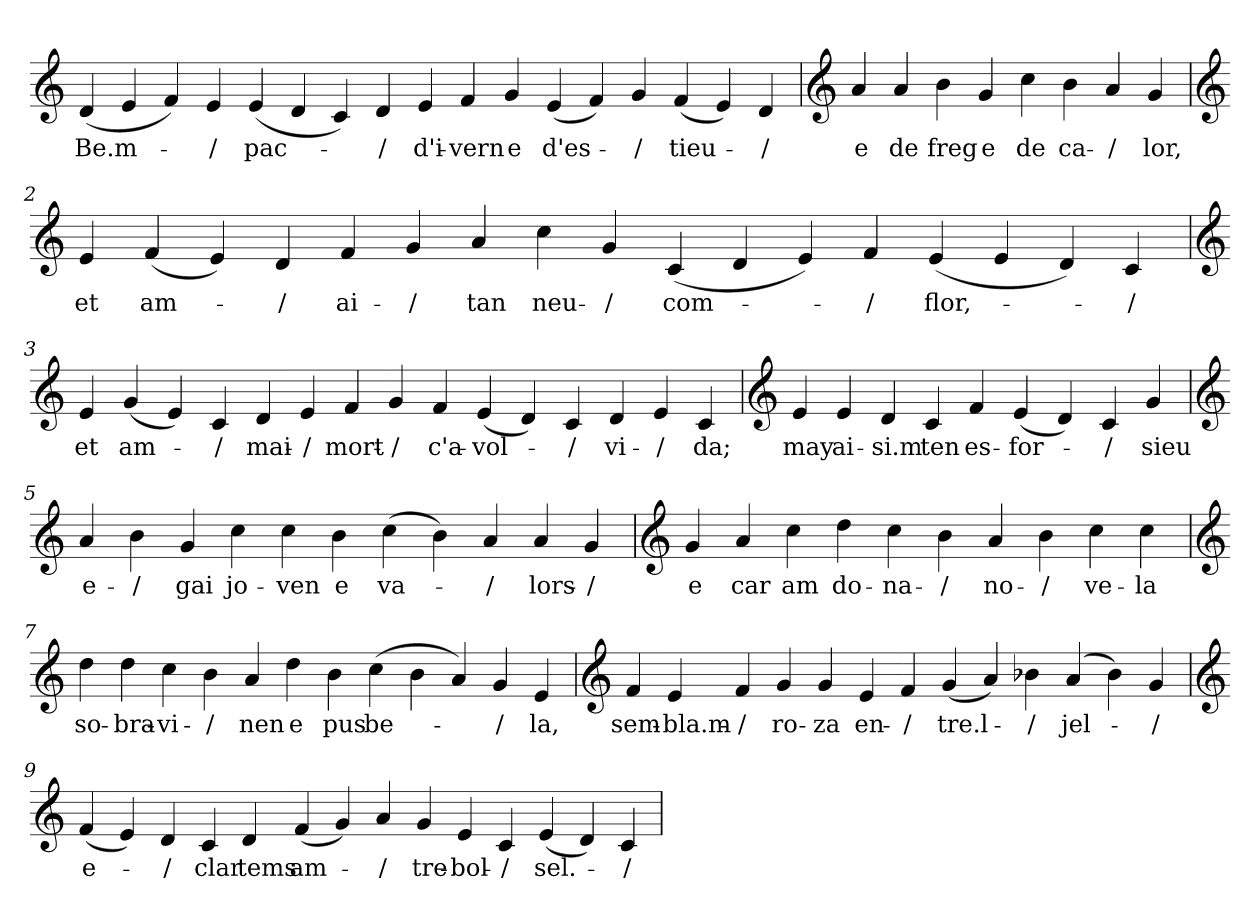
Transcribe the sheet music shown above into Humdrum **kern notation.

**kern	**text
*part1	*part1
*staff1	*staff1
*clefG2	*
=	=
(4d	Be.m-
4e	.
4f)	.
4e	-/
(4e	pac-
4d	.
4c)	.
4d	-/
4e	d'i-
4f	-vern
4g	e
(4e	d'es-
4f)	.
4g	-/
(4f	tieu-
4e)	.
4d	-/
=1	=1
*clefG2	*
4a	e
4a	de
4b	freg
4g	e
4cc	de
4b	ca-
4a	-/
4g	lor,
=2	=2
*clefG2	*
4e	et
(4f	am-
4e)	.
4d	-/
4f	ai-
4g	-/
4a	tan
4cc	neu-
4g	-/
(4c	com-
4d	.
4e)	.
4f	-/
(4e	flor,-
4e	.
4d)	.
4c	-/
=3	=3
*clefG2	*
4e	et
(4g	am-
4e)	.
4c	-/
4d	mai-
4e	-/
4f	mort-
4g	-/
4f	c'a-
(4e	-vol-
4d)	.
4c	-/
4d	vi-
4e	-/
4c	da;
=4	=4
*clefG2	*
4e	may
4e	ai-
4d	-si.m
4c	ten
4f	es-
(4e	-for-
4d)	.
4c	-/
4g	sieu
=5	=5
*clefG2	*
4a	e-
4b	-/
4g	gai
4cc	jo-
4cc	-ven
4b	e
(4cc	va-
4b)	.
4a	-/
4a	lors-
4g	-/
=6	=6
*clefG2	*
4g	e
4a	car
4cc	am
4dd	do-
4cc	-na-
4b	-/
4a	no-
4b	-/
4cc	ve-
4cc	-la
=7	=7
*clefG2	*
4dd	so-
4dd	-bra-
4cc	-vi-
4b	-/
4a	nen
4dd	e
4b	pus
(4cc	be-
4b	.
4a)	.
4g	-/
4e	la,
=8	=8
*clefG2	*
4f	sem-
4e	-bla.m-
4f	-/
4g	ro-
4g	-za
4e	en-
4f	-/
(4g	tre.l-
4a)	.
4b-X	-/
(4a	jel-
4b-)	.
4g	-/
=9	=9
*clefG2	*
(4f	e-
4e)	.
4d	-/
4c	clar
4d	tems
(4f	am-
4g)	.
4a	-/
4g	tre-
4e	-bol-
4c	-/
(4e	sel.-
4d)	.
4c	-/
=	=
*-	*-
